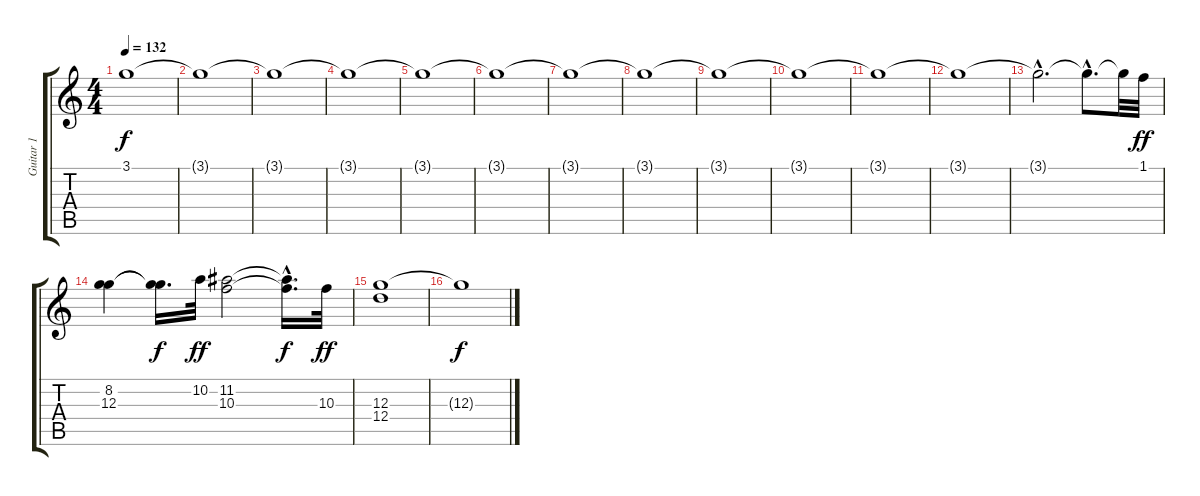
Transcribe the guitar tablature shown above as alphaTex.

\track ("Guitar 1" "Guitar 1") {instrument overdrivenguitar}
\staff {score tabs}
\tuning (E4 B3 G3 D3 A2 E2) {hide}
\ts (4 4)
\tempo 132
\clef g2
\ks c
3.1{t}.1{dy f} |
3.1{t}.1 |
3.1{t}.1 |
3.1{t}.1 |
3.1{t}.1 |
3.1{t}.1 |
3.1{t}.1 |
3.1{t}.1 |
3.1{t}.1 |
3.1{t}.1 |
3.1{t}.1 |
3.1{t}.1 |
3.1{hac t}.2{d} 3.1{hac t}.8{d} 3.1{t}.32 1.1.32{dy ff} |
(8.2 12.3).4 (8.2{t} 12.3{t}).16{d dy f} 10.2.32{dy ff} (11.2 10.3).2 (11.2{hac t} 10.3{t}).16{d dy f} 10.3.32{dy ff} |
(12.3 12.4).1 |
12.3{t}.1{dy f}
